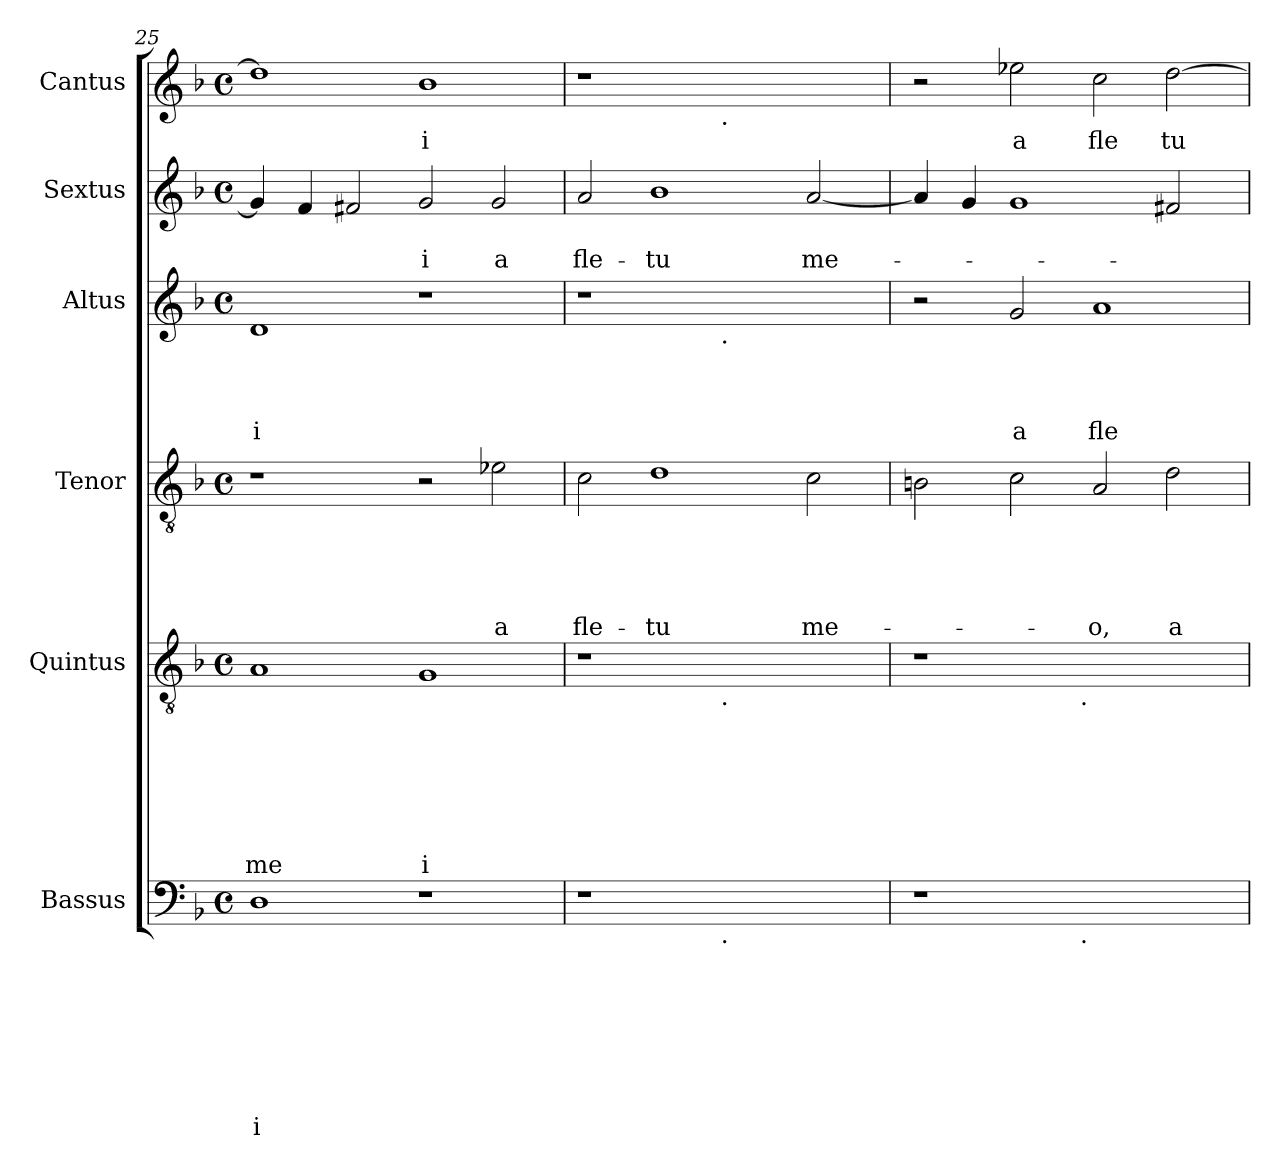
**kern	**text	**text	**text	**text	**text	**text	**text	**text	**kern	**text	**text	**text	**text	**text	**text	**text	**kern	**text	**text	**text	**text	**text	**kern	**text	**text	**text	**text	**kern	**text	**text	**kern	**text
*part6	*part6	*part6	*part6	*part6	*part6	*part6	*part6	*part6	*part5	*part5	*part5	*part5	*part5	*part5	*part5	*part5	*part4	*part4	*part4	*part4	*part4	*part4	*part3	*part3	*part3	*part3	*part3	*part2	*part2	*part2	*part1	*part1
*staff6	*staff6	*staff6	*staff6	*staff6	*staff6	*staff6	*staff6	*staff6	*staff5	*staff5	*staff5	*staff5	*staff5	*staff5	*staff5	*staff5	*staff4	*staff4	*staff4	*staff4	*staff4	*staff4	*staff3	*staff3	*staff3	*staff3	*staff3	*staff2	*staff2	*staff2	*staff1	*staff1
*I"Bassus	*	*	*	*	*	*	*	*	*I"Quintus	*	*	*	*	*	*	*	*I"Tenor	*	*	*	*	*	*I"Altus	*	*	*	*	*I"Sextus	*	*	*I"Cantus	*
*clefF4	*	*	*	*	*	*	*	*	*clefGv2	*	*	*	*	*	*	*	*clefGv2	*	*	*	*	*	*clefG2	*	*	*	*	*clefG2	*	*	*clefG2	*
*k[b-]	*	*	*	*	*	*	*	*	*k[b-]	*	*	*	*	*	*	*	*k[b-]	*	*	*	*	*	*k[b-]	*	*	*	*	*k[b-]	*	*	*k[b-]	*
*F:	*	*	*	*	*	*	*	*	*F:	*	*	*	*	*	*	*	*F:	*	*	*	*	*	*F:	*	*	*	*	*F:	*	*	*F:	*
*M4/4	*	*	*	*	*	*	*	*	*M4/4	*	*	*	*	*	*	*	*M4/4	*	*	*	*	*	*M4/4	*	*	*	*	*M4/4	*	*	*M4/4	*
*met(c)	*	*	*	*	*	*	*	*	*met(c)	*	*	*	*	*	*	*	*met(c)	*	*	*	*	*	*met(c)	*	*	*	*	*met(c)	*	*	*met(c)	*
=25	=25	=25	=25	=25	=25	=25	=25	=25	=25	=25	=25	=25	=25	=25	=25	=25	=25	=25	=25	=25	=25	=25	=25	=25	=25	=25	=25	=25	=25	=25	=25	=25
!	!	!	!	!	!	!	!	!LO:LY:b	!	!	!	!	!	!	!	!LO:LY:b	!	!	!	!	!	!	!	!	!	!	!LO:LY:b	!	!	!	!	!
1D	.	.	.	.	.	.	.	i	1A	.	.	.	.	.	.	me	1r	.	.	.	.	.	1d	.	.	.	i	4g/]	.	.	1dd]	.
.	.	.	.	.	.	.	.	.	.	.	.	.	.	.	.	.	.	.	.	.	.	.	.	.	.	.	.	4f/	.	.	.	.
.	.	.	.	.	.	.	.	.	.	.	.	.	.	.	.	.	.	.	.	.	.	.	.	.	.	.	.	2f#X/	.	.	.	.
!	!	!	!	!	!	!	!	!	!	!	!	!	!	!	!	!LO:LY:b	!	!	!	!	!	!	!	!	!	!	!	!	!	!LO:LY:b	!	!LO:LY:b
1r	.	.	.	.	.	.	.	.	1G	.	.	.	.	.	.	i	2r	.	.	.	.	.	1r	.	.	.	.	2g/	.	-i	1b-	i
!	!	!	!	!	!	!	!	!	!	!	!	!	!	!	!	!	!	!	!	!	!	!LO:LY:b	!	!	!	!	!	!	!	!LO:LY:b	!	!
.	.	.	.	.	.	.	.	.	.	.	.	.	.	.	.	.	2e-X\	.	.	.	.	a	.	.	.	.	.	2g/	.	a	.	.
=26	=26	=26	=26	=26	=26	=26	=26	=26	=26	=26	=26	=26	=26	=26	=26	=26	=26	=26	=26	=26	=26	=26	=26	=26	=26	=26	=26	=26	=26	=26	=26	=26
!	!	!	!	!	!	!	!	!	!	!	!	!	!	!	!	!	!	!	!	!	!	!LO:LY:b	!	!	!	!	!	!	!	!LO:LY:b	!	!
*^	*	*	*	*	*	*	*	*	*^	*	*	*	*	*	*	*	*	*	*	*	*	*	*^	*	*	*	*	*	*	*	*^	*
1r	2ryy	.	.	.	.	.	.	.	.	1r	2ryy	.	.	.	.	.	.	.	2c\	.	.	.	.	fle-	1r	2ryy	.	.	.	.	2a/	.	fle-	1r	2ryy	.
!	!	!	!	!	!	!	!	!	!	!	!	!	!	!	!	!	!	!	!	!	!	!	!	!LO:LY:b	!	!	!	!	!	!	!	!	!LO:LY:b	!	!	!
.	4...ryy	.	.	.	.	.	.	.	.	.	4...ryy	.	.	.	.	.	.	.	1d	.	.	.	.	-tu	.	4...ryy	.	.	.	.	1b-	.	-tu	.	4...ryy	.
!	!	!	!	!	!	!	!	!	!	!	!	!	!	!	!	!	!	!	!	!	!	!	!	!	!	!	!	!	!	!	!	!	!	!	!LO:TX:b:t=.	!
!	!	!	!	!	!	!	!	!	!	!	!	!	!	!	!	!	!	!	!	!	!	!	!	!	!	!LO:TX:b:t=.	!	!	!	!	!	!	!	!	!	!
!	!	!	!	!	!	!	!	!	!	!	!LO:TX:b:t=.	!	!	!	!	!	!	!	!	!	!	!	!	!	!	!	!	!	!	!	!	!	!	!	!	!
!	!LO:TX:b:t=.	!	!	!	!	!	!	!	!	!	!	!	!	!	!	!	!	!	!	!	!	!	!	!	!	!	!	!	!	!	!	!	!	!	!	!
.	1ryy	.	.	.	.	.	.	.	.	.	1ryy	.	.	.	.	.	.	.	.	.	.	.	.	.	.	1ryy	.	.	.	.	.	.	.	.	1ryy	.
1ryy	.	.	.	.	.	.	.	.	.	1ryy	.	.	.	.	.	.	.	.	.	.	.	.	.	.	1ryy	.	.	.	.	.	.	.	.	1ryy	.	.
!	!	!	!	!	!	!	!	!	!	!	!	!	!	!	!	!	!	!	!	!	!	!	!	!LO:LY:b	!	!	!	!	!	!	!	!	!LO:LY:b	!	!	!
.	.	.	.	.	.	.	.	.	.	.	.	.	.	.	.	.	.	.	2c\	.	.	.	.	me-	.	.	.	.	.	.	[<2a/	.	me-	.	.	.
.	32ryy	.	.	.	.	.	.	.	.	.	32ryy	.	.	.	.	.	.	.	.	.	.	.	.	.	.	32ryy	.	.	.	.	.	.	.	.	32ryy	.
*	*	*	*	*	*	*	*	*	*	*	*	*	*	*	*	*	*	*	*	*	*	*	*	*	*v	*v	*	*	*	*	*	*	*	*v	*v	*
=27	=27	=27	=27	=27	=27	=27	=27	=27	=27	=27	=27	=27	=27	=27	=27	=27	=27	=27	=27	=27	=27	=27	=27	=27	=27	=27	=27	=27	=27	=27	=27	=27	=27	=27
1r	2ryy	.	.	.	.	.	.	.	.	1r	2ryy	.	.	.	.	.	.	.	2Bn\	.	.	.	.	.	2r	.	.	.	.	4a/]	.	.	2r	.
.	.	.	.	.	.	.	.	.	.	.	.	.	.	.	.	.	.	.	.	.	.	.	.	.	.	.	.	.	.	4g/	.	.	.	.
!	!	!	!	!	!	!	!	!	!	!	!	!	!	!	!	!	!	!	!	!	!	!	!	!	!	!	!	!	!LO:LY:b	!	!	!	!	!LO:LY:b
.	4...ryy	.	.	.	.	.	.	.	.	.	4...ryy	.	.	.	.	.	.	.	2c\	.	.	.	.	.	2g/	.	.	.	a	1g	.	.	2ee-X\	a
!	!	!	!	!	!	!	!	!	!	!	!LO:TX:b:t=.	!	!	!	!	!	!	!	!	!	!	!	!	!	!	!	!	!	!	!	!	!	!	!
!	!LO:TX:b:t=.	!	!	!	!	!	!	!	!	!	!	!	!	!	!	!	!	!	!	!	!	!	!	!	!	!	!	!	!	!	!	!	!	!
.	1ryy	.	.	.	.	.	.	.	.	.	1ryy	.	.	.	.	.	.	.	.	.	.	.	.	.	.	.	.	.	.	.	.	.	.	.
!	!	!	!	!	!	!	!	!	!	!	!	!	!	!	!	!	!	!	!	!	!	!	!	!LO:LY:b	!	!	!	!	!LO:LY:b	!	!	!	!	!LO:LY:b
1ryy	.	.	.	.	.	.	.	.	.	1ryy	.	.	.	.	.	.	.	.	2A/	.	.	.	.	-o,	1a	.	.	.	fle	.	.	.	2cc\	fle
!	!	!	!	!	!	!	!	!	!	!	!	!	!	!	!	!	!	!	!	!	!	!	!	!LO:LY:b	!	!	!	!	!	!	!	!	!	!LO:LY:b
.	.	.	.	.	.	.	.	.	.	.	.	.	.	.	.	.	.	.	2d\	.	.	.	.	a	.	.	.	.	.	2f#X/	.	.	[>2dd\	tu
.	32ryy	.	.	.	.	.	.	.	.	.	32ryy	.	.	.	.	.	.	.	.	.	.	.	.	.	.	.	.	.	.	.	.	.	.	.
*v	*v	*	*	*	*	*	*	*	*	*	*	*	*	*	*	*	*	*	*	*	*	*	*	*	*	*	*	*	*	*	*	*	*	*
*	*	*	*	*	*	*	*	*	*v	*v	*	*	*	*	*	*	*	*	*	*	*	*	*	*	*	*	*	*	*	*	*	*	*
=	=	=	=	=	=	=	=	=	=	=	=	=	=	=	=	=	=	=	=	=	=	=	=	=	=	=	=	=	=	=	=	=
*-	*-	*-	*-	*-	*-	*-	*-	*-	*-	*-	*-	*-	*-	*-	*-	*-	*-	*-	*-	*-	*-	*-	*-	*-	*-	*-	*-	*-	*-	*-	*-	*-
